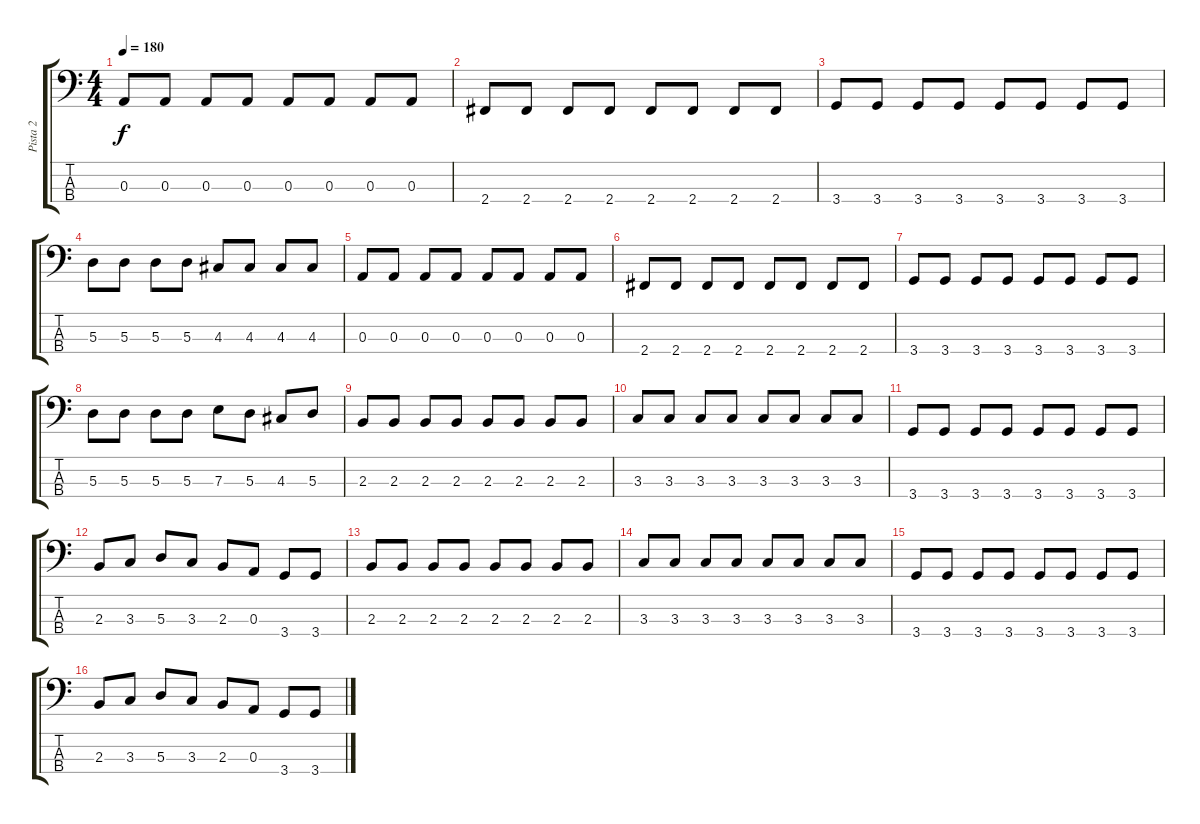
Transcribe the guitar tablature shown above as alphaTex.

\track ("Pista 2" "Pista 2") {instrument electricbasspick}
\staff {score tabs}
\tuning (G2 D2 A1 E1) {hide}
\ts (4 4)
\tempo 180
\clef f4
\ks c
0.3.8{dy f} 0.3.8 0.3.8 0.3.8 0.3.8 0.3.8 0.3.8 0.3.8 |
2.4.8 2.4.8 2.4.8 2.4.8 2.4.8 2.4.8 2.4.8 2.4.8 |
3.4.8 3.4.8 3.4.8 3.4.8 3.4.8 3.4.8 3.4.8 3.4.8 |
5.3.8 5.3.8 5.3.8 5.3.8 4.3.8 4.3.8 4.3.8 4.3.8 |
0.3.8 0.3.8 0.3.8 0.3.8 0.3.8 0.3.8 0.3.8 0.3.8 |
2.4.8 2.4.8 2.4.8 2.4.8 2.4.8 2.4.8 2.4.8 2.4.8 |
3.4.8 3.4.8 3.4.8 3.4.8 3.4.8 3.4.8 3.4.8 3.4.8 |
5.3.8 5.3.8 5.3.8 5.3.8 7.3.8 5.3.8 4.3.8 5.3.8 |
2.3.8 2.3.8 2.3.8 2.3.8 2.3.8 2.3.8 2.3.8 2.3.8 |
3.3.8 3.3.8 3.3.8 3.3.8 3.3.8 3.3.8 3.3.8 3.3.8 |
3.4.8 3.4.8 3.4.8 3.4.8 3.4.8 3.4.8 3.4.8 3.4.8 |
2.3.8 3.3.8 5.3.8 3.3.8 2.3.8 0.3.8 3.4.8 3.4.8 |
2.3.8 2.3.8 2.3.8 2.3.8 2.3.8 2.3.8 2.3.8 2.3.8 |
3.3.8 3.3.8 3.3.8 3.3.8 3.3.8 3.3.8 3.3.8 3.3.8 |
3.4.8 3.4.8 3.4.8 3.4.8 3.4.8 3.4.8 3.4.8 3.4.8 |
2.3.8 3.3.8 5.3.8 3.3.8 2.3.8 0.3.8 3.4.8 3.4.8
